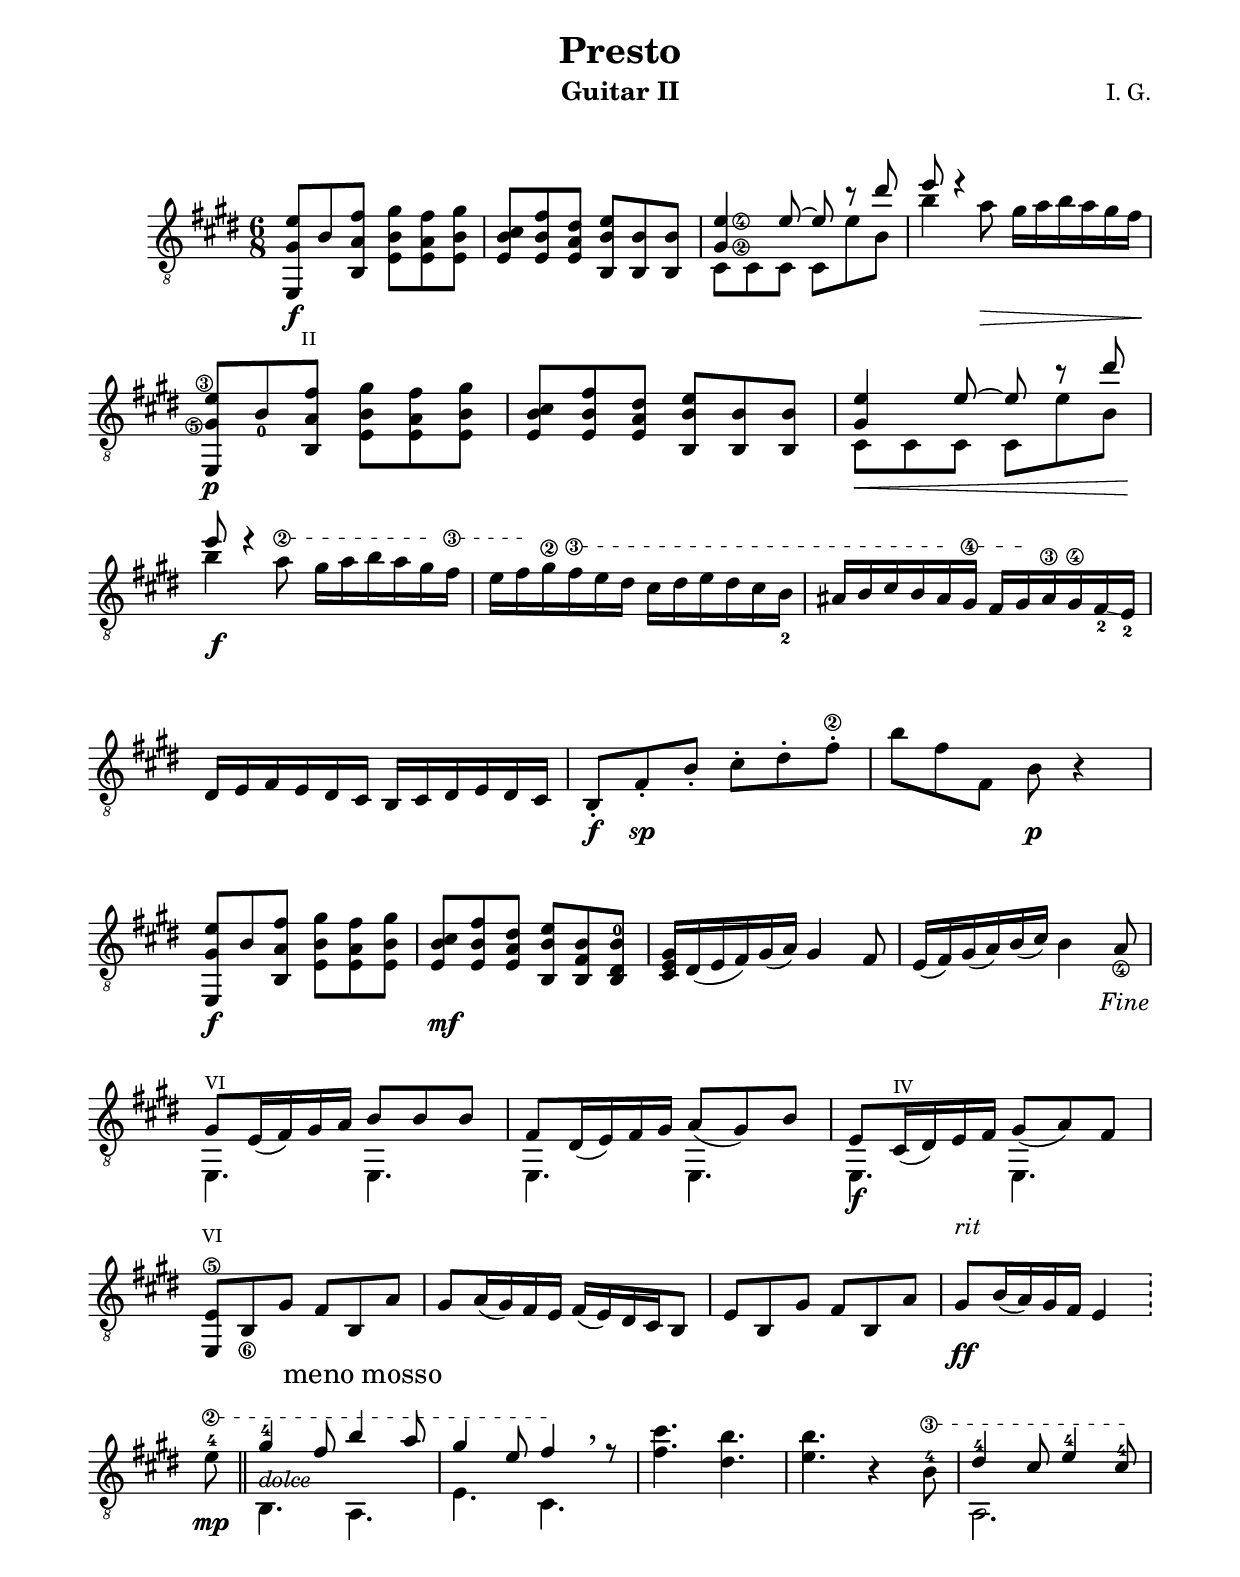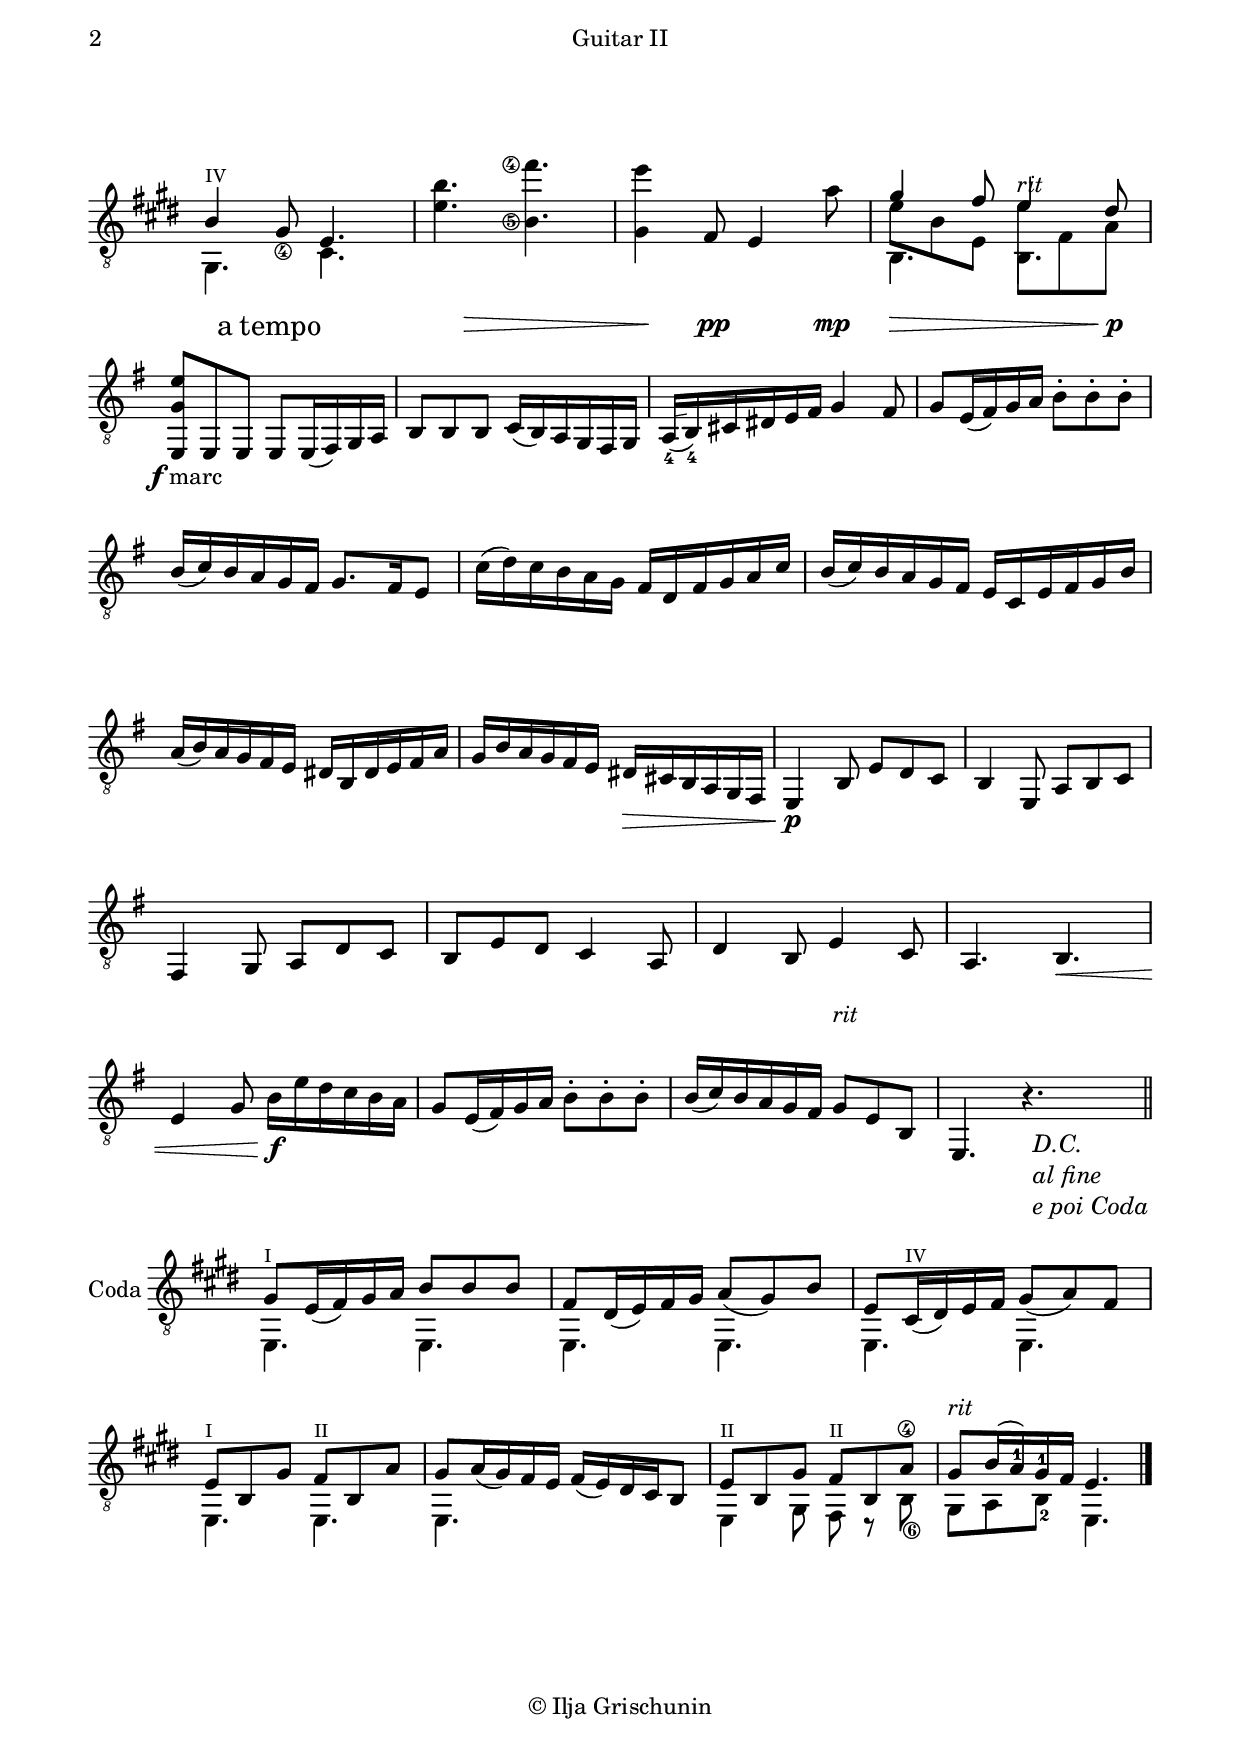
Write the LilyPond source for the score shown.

\version "2.18.0"

\language "deutsch"

\header {
  title = "Presto"
  instrument = "Guitar II"
  meter = ""
  composer = "I. G."
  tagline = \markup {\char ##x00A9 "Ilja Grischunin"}
}

\paper {
  #(set-paper-size "a4")
  top-system-spacing.basic-distance = #25
  top-markup-spacing.basic-distance = #8
  markup-system-spacing.basic-distance = #26
  score-system-spacing.basic-distance = #22
  system-system-spacing.basic-distance = #20
  last-bottom-spacing.basic-distance = #25
  left-margin = 15
  right-margin = 15
  %two-sided = ##t
  %inner-margin = 25
  %outer-margin = 15
}

\layout {
  indent = 1\cm
  \context {
    \Score
    \remove "Bar_number_engraver"
  }
}

%\include "global.ly"
\version "2.19.15"

dynamic = {
  \override Hairpin.to-barline = ##f
  s2.*3\f s4 s4\> s8. s16\! s2.*2\p s2\< s8. s16\!
  \tag #'Part {\once \override DynamicText.extra-offset = #'(-2 . 0)}
  \tag #'(Partitur PartI) {\once \override DynamicText.extra-offset = #'(-2.5 . 3)}
  s2.*4\f s8\f s8\sp s2 s4. s4.\p s2.\f s2.*5\mf s2.*4\f
  \once \override TextScript.extra-offset = #'(0 . 10)
  s8\ff^\markup { \italic rit }
  s2
  \tag #'Partitur {s8\mp s2.*5 s8.}
  \tag #'Part { s8 s8\mp s2.*5 s16} s16
  s2 s8 s4\> s4. s4\! s8\pp s4
  \tag #'PartI {
    s8 s16 s8.\p s8
    \once \override TextScript.extra-offset = #'(0 . 12)
    s4.^\markup { \italic rit }\>
  }
  \tag #'PartII {
    s8\mp s4.\>
    \once \override TextScript.extra-offset = #'(0 . 12)
    s4^\markup { \italic rit } s8\p
  }
  \tag #'PartI {s2.*8\f}
  \tag #'PartII {
    \once \override TextScript.extra-offset = #'(-2 . 0)
    s2.*8-\markup {\dynamic f \normal-text marc}
  }
  s4. s\> s2.*5\p
  \tag #'PartI {s4. s8. s\< s4.}
  \tag #'PartII {s4. s\< s}
  s\f s2.*1 s4.
  \once \override TextScript.extra-offset = #'(0 . 12)
  s4.^\markup { \italic rit } s2.
}

%\include "stringNumberSpanner.ly"
\version "2.19.15"

\language "deutsch"

%%%%%%%%% SCRIPTS %%%%%%%%%
#(define RH rightHandFinger)

stringNumSpan =
#(define-music-function (parser location StringNumber) (string?)
   #{
     \override TextSpanner.font-size = #-5
     \override TextSpanner.dash-fraction = #0.3
     \override TextSpanner.dash-period = #1.5
     %\override TextSpanner.bound-details.right.arrow = ##t
     %\override TextSpanner.arrow-width = #0.2
     %\override TextSpanner.arrow-length = #0.7
     \override TextSpanner.bound-details.left.stencil-align-dir-y = #CENTER
     \override TextSpanner.bound-details.left.text = \markup { \circle \number #StringNumber }
   #})

guitarTwo = \relative {
  \key e \major
  \time 6/8
  \compressFullBarRests
  \clef "treble_8"
  \override TextScript.extra-offset = #'(-.3 . 1)
  \textLengthOn
  \override TextScript.font-size = -2
  \override StringNumber.staff-padding = #'()
  \override Fingering.staff-padding = #'()
  <e, gis' e'>8 h'' <h, a' fis'><e h' gis'><e a fis'><e h' gis'>
  <e h' cis><e h' fis'><e a dis><h h' e><h h'><h h'>
  <<
    {
      \set stringNumberOrientations = #'(right)
      <gis'\2 e'\4>4 e'8~ e r dis' e e4\rest s4.
    }
    \\
    {
      cis,,8 cis cis cis e' h h'4 a8 gis16 a h a gis fis
    }
  >>
  \tag #'Part {\break}
  %\once \override StringNumber.self-alignment-X = #RIGHT
  %\set stringNumberOrientations = #'(right)
  \once \override StringNumber.extra-offset = #'(-1.7 . -7.5)
  <e,, gis'\5 e'>8
  \once \override StringNumber.extra-offset = #'(-5.5 . -3.5)
  h''\3_0 <h, a' fis'>^"II"<e h' gis'><e a fis'><e h' gis'>
  <e h' cis><e h' fis'><e a dis><h h' e><h h'><h h'>
  <<
    {
      <gis' e'>4 e'8~ e r dis'
    }
    \\
    {
      cis,,8 cis cis cis e' h
    }
  >>
  \tag #'Part {\break}
  <<
    {
      e' e4\rest s4.
    }
    \\
    {
      h4
      \stringNumSpan "2"
      a8\startTextSpan gis16 a h a gis\stopTextSpan
      \stringNumSpan "3"
      \once \override TextSpanner.extra-offset = #'(0 . 1.5)
      fis\startTextSpan
      e16 fis\stopTextSpan
      gis\2
      \stringNumSpan "3"
      fis\startTextSpan e dis cis dis e dis cis h_2
      \stemUp
      ais h cis h ais\stopTextSpan
      \stringNumSpan "4"
      gis\startTextSpan fis gis\stopTextSpan ais\3 gis\4 fis-2-\markup {
        \postscript #"1.2 .8 moveto 1.5 -.3 rlineto stroke"
      } e-2
    }
  >>
  dis e fis e dis cis h cis dis e dis cis
  h8-. fis'-. h-. cis-. dis-. fis-.\2 h fis fis, h r4
  \tag #'Part {\break}
  <e,, gis' e'>8 h'' <h, a' fis'><e h' gis'><e a fis'><e h' gis'>
  <e h' cis><e h' fis'><e a dis><h h' e><h fis' h>
  \once \override Fingering.extra-offset = #'(0 . -3)
  <h dis h'-0>
  <cis e gis>16 dis( e fis) gis( a) gis4 fis8
  e16( fis) gis( a) h( cis) h4
  \tag #'Part {
    \once \override TextScript.self-alignment-X = #CENTER
    \once \override TextScript.extra-offset = #'(1 . -1)
    \once \override TextScript.font-size = 0.5
    a8_\4_\markup {\italic Fine}
  }
  \tag #'Partitur {a8_\4}
  \tag #'Part {\break}
  <<
    {
      \override TextScript.font-size = -2
      gis8^"VI" e16_( fis) gis a h8 h h fis dis16_( e) fis gis a8_( gis) h
      e, cis16_(^"IV" dis) e fis gis8_( a) fis
    }
    \\
    {
      e,4. e e e e e
    }
  >>
  \tag #'Part {\break}
  <e e'\5>8^"VI" h'_\6 gis' fis h, a' gis a16( gis) fis e fis( e) dis cis h8
  e h  gis' fis h, a' gis h16( a) gis fis e4 \bar "!"
  \tag #'Part {\break}
  \tag #'Part {
    \once \override Score.RehearsalMark.extra-offset = #'(10 . 0)
    \mark \markup {meno mosso}
  }
  <<
    {
      \override BreathingSign.extra-offset = #'(0 . 1)
      \stringNumSpan "2"
      %\textSpannerUp
      \stemDown
      \once \override TextSpanner.extra-offset = #'(0 . -2)
      e'8\startTextSpan-4
      \bar "||"
      \stemUp gis4-4 fis8 h4 a8 gis4 e8 fis4\stopTextSpan \breathe r8
    }
    \\
    {
      s8
      \once \override TextScript.extra-offset = #'(0 . 6)
      h,,4.-\markup { \italic dolce } a e' cis
    }
  >>
  <fis' cis'>4.<dis h'><e h'> r4
  <<
    {
      \override Fingering.staff-padding = #'()
      \stringNumSpan "3"
      %\textSpannerUp
      \stemDown
      \once \override TextSpanner.extra-offset = #'(0 . -1)
      h8\startTextSpan-4
      \stemUp dis4-4 cis8 e4-4 cis8\stopTextSpan-4
    }
    \\
    {
      s8 a,2.
    }
  >>
  \tag #'Part {\break}
  <<
    {
      \override StringNumber.staff-padding = #'()
      \override TextScript.font-size = -2
      h'4-"IV" gis8_\4 e4.
    }
    \\
    {
      gis,4. cis
    }
  >>
  <e' h'>4.
  \set stringNumberOrientations = #'(left)
  <h\5 fis''\4><gis e''>4 fis8 e4 a'8
  <<
    {
      gis4 fis8 e4 dis8
    }
    \\
    {
      e8 h e, e' fis, a
    }
    \\
    {
      \voiceTwo
      h,4. h
    }
  >>
  \break
  %\once \override Score.RehearsalMark.self-alignment-X = #LEFT
  \once \override Score.RehearsalMark.extra-offset = #'(7 . 1)
  %\once \override Score.RehearsalMark.font-size = -0.2
  \mark \markup { a tempo}

  \override Staff.Clef #'break-visibility = #begin-of-line-visible
  %\override Staff.Clef #'explicitClefVisibility = #begin-of-line-visible
  \override Staff.TimeSignature #'break-visibility = #begin-of-line-visible
  \set Staff.explicitKeySignatureVisibility = #begin-of-line-visible % this will do the job with the time signatures
  \override Staff.KeyCancellation #'break-visibility = #all-invisible
  \override Staff.KeyCancellation #'explicitKeySignatureVisibility = #all-invisible

  \key e \minor
  <e, g' e'>8 e e e e16( fis) g a h8 h h c16( h) a g fis g
  a(_4-\markup {
    \postscript #"1.5 -.3 moveto 1.2 .2 rlineto stroke"
  } h)_4 cis dis e fis g4 fis8 g e16( fis) g a h8-. h-. h-.
  h16( c) h a g fis g8. fis16 e8 c'16( d) c h a g fis d fis g a c
  h( c) h a g fis e c e fis g h
  \tag #'Part {\break}
  a( h) a g fis e dis h dis e fis a
  g h a g fis e dis cis h a g fis e4 h'8 e d c h4 e,8 a h c
  \tag #'Part {\break}
  fis,4 g8 a d c h e d c4 a8 d4 h8 e4 c8 a4. h
  \tag #'Part {\break}
  e4 g8 h16 e d c h a g8 e16( fis) g a h8-. h-. h-.
  h16( c) h a g fis g8 e h e,4.
  \tag #'Part {
    %\once \override TextScript.self-alignment-X = #CENTER
    \once \override TextScript.extra-offset = #'(1 . -1)
    \once \override TextScript.font-size = 0.5
    r4._\markup {
      \column {
        \italic D.C.
        \line {\italic {al fine}}
        \line {\italic {e poi Coda}}
      }
    }
  }
  \tag #'Partitur {r4.}
  \bar "||"
}

guitarTwoCoda = \relative {
  \key e \major
  \time 6/8
  \override Staff.TimeSignature.stencil = ##f
  \compressFullBarRests
  \clef "treble_8"
  \override TextScript.extra-offset = #'(-.3 . 1)
  \textLengthOn
  \override TextScript.font-size = -2
  \override StringNumber.staff-padding = #'()
  \override Fingering.staff-padding = #'()
  <<
    {
      \override TextScript.font-size = -2
      gis8^"I" e16_( fis) gis a h8 h h fis dis16_( e) fis gis a8_( gis) h
      e, cis16_(^"IV" dis) e fis gis8_( a) fis
    }
    \\
    {
      e,4. e e e e e
    }
  >>
  \tag #'Part {\break}
  <<
    {
      e'8^"I" h gis' fis^"II" h, a' gis a16_( gis) fis e fis_( e) dis cis h8
      e^"II" h  gis' fis^"II" h, a'\4
      \revert TextScript.font-size
      \once \override TextScript.extra-offset = #'(0 . 1)
      gis^\markup { \italic rit }
      h16(
      \once \override Fingering.extra-offset = #'(0 . 4)
      a)_1
      \once \override Fingering.extra-offset = #'(0 . 3.6)
      gis_1 fis e4.
    }
    \\
    {
      e,4. e e s e4 gis8 fis r
      \once \override StringNumber.extra-offset = #'(.5 . 1.4)
      h_\6 gis a
      \once \override Fingering.extra-offset = #'(.3 . 2.5)
      h_2 e,4.
    }
  >>
  \bar "|."
}

\score {
  <<
    \new Staff %\with {
    %instrumentName = "Guitar II"
    %}
    \removeWithTag  #'Partitur
    \guitarTwo
    \new Dynamics \removeWithTag  #'(Part PartI) \dynamic
  >>
}

\score {
  <<
    \new Staff \with {
    instrumentName = "Coda"
    }
    %\removeWithTag  #'Partitur
    \guitarTwoCoda
    %\new Dynamics \removeWithTag  #'(Part PartI) \dynamic
  >>
}